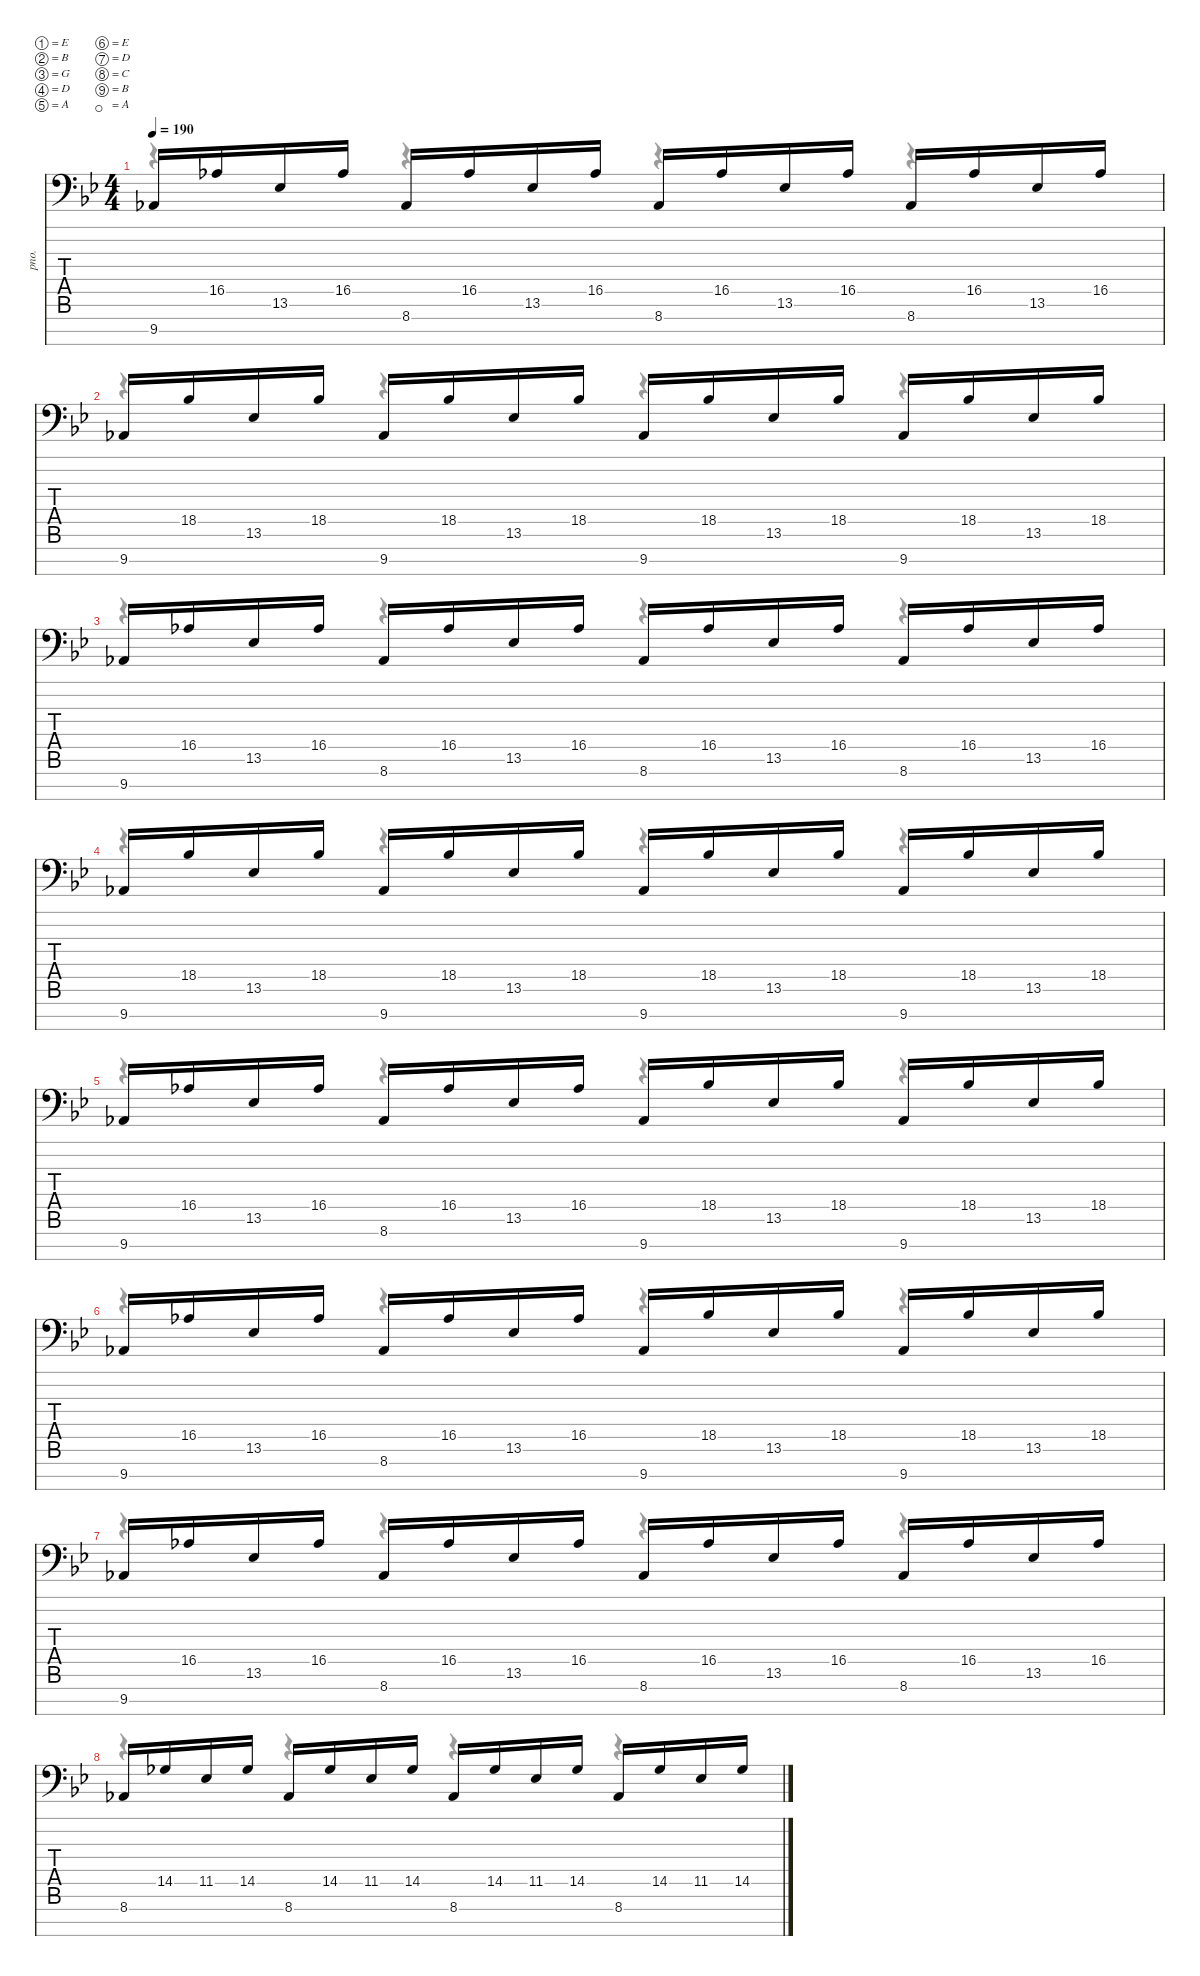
\defaultSystemsLayout 4
\hideDynamics
\bracketExtendMode nobrackets
\otherSystemsTrackNameOrientation horizontal
\track ("Left Hand" "pno.") {solo instrument acousticgrandpiano}
\staff {score tabs}
\tuning (E4 B3 G3 D3 A2 E2 D2 C2 B1 A1)
\voice
\ts (4 4)
\tempo 190
\clef f4
\ks bb
9.9{acc b}.16{dy f beam Up} 16.6{acc b}.16{beam Up} 13.7{acc b}.16{beam Up} 16.6{acc b}.16{beam Up} 8.8{acc b}.16{beam Up} 16.6{acc b}.16{beam Up} 13.7{acc b}.16{beam Up} 16.6{acc b}.16{beam Up} 8.8{acc b}.16{beam Up} 16.6{acc b}.16{beam Up} 13.7{acc b}.16{beam Up} 16.6{acc b}.16{beam Up} 8.8{acc b}.16{beam Up} 16.6{acc b}.16{beam Up} 13.7{acc b}.16{beam Up} 16.6{acc b}.16{beam Up} |
9.9{acc b}.16{beam Up} 18.6{acc b}.16{beam Up} 13.7{acc b}.16{beam Up} 18.6{acc b}.16{beam Up} 9.9{acc b}.16{beam Up} 18.6{acc b}.16{beam Up} 13.7{acc b}.16{beam Up} 18.6{acc b}.16{beam Up} 9.9{acc b}.16{beam Up} 18.6{acc b}.16{beam Up} 13.7{acc b}.16{beam Up} 18.6{acc b}.16{beam Up} 9.9{acc b}.16{beam Up} 18.6{acc b}.16{beam Up} 13.7{acc b}.16{beam Up} 18.6{acc b}.16{beam Up} |
9.9{acc b}.16{beam Up} 16.6{acc b}.16{beam Up} 13.7{acc b}.16{beam Up} 16.6{acc b}.16{beam Up} 8.8{acc b}.16{beam Up} 16.6{acc b}.16{beam Up} 13.7{acc b}.16{beam Up} 16.6{acc b}.16{beam Up} 8.8{acc b}.16{beam Up} 16.6{acc b}.16{beam Up} 13.7{acc b}.16{beam Up} 16.6{acc b}.16{beam Up} 8.8{acc b}.16{beam Up} 16.6{acc b}.16{beam Up} 13.7{acc b}.16{beam Up} 16.6{acc b}.16{beam Up} |
9.9{acc b}.16{beam Up} 18.6{acc b}.16{beam Up} 13.7{acc b}.16{beam Up} 18.6{acc b}.16{beam Up} 9.9{acc b}.16{beam Up} 18.6{acc b}.16{beam Up} 13.7{acc b}.16{beam Up} 18.6{acc b}.16{beam Up} 9.9{acc b}.16{beam Up} 18.6{acc b}.16{beam Up} 13.7{acc b}.16{beam Up} 18.6{acc b}.16{beam Up} 9.9{acc b}.16{beam Up} 18.6{acc b}.16{beam Up} 13.7{acc b}.16{beam Up} 18.6{acc b}.16{beam Up} |
9.9{acc b}.16{beam Up} 16.6{acc b}.16{beam Up} 13.7{acc b}.16{beam Up} 16.6{acc b}.16{beam Up} 8.8{acc b}.16{beam Up} 16.6{acc b}.16{beam Up} 13.7{acc b}.16{beam Up} 16.6{acc b}.16{beam Up} 9.9{acc b}.16{beam Up} 18.6{acc b}.16{beam Up} 13.7{acc b}.16{beam Up} 18.6{acc b}.16{beam Up} 9.9{acc b}.16{beam Up} 18.6{acc b}.16{beam Up} 13.7{acc b}.16{beam Up} 18.6{acc b}.16{beam Up} |
9.9{acc b}.16{beam Up} 16.6{acc b}.16{beam Up} 13.7{acc b}.16{beam Up} 16.6{acc b}.16{beam Up} 8.8{acc b}.16{beam Up} 16.6{acc b}.16{beam Up} 13.7{acc b}.16{beam Up} 16.6{acc b}.16{beam Up} 9.9{acc b}.16{beam Up} 18.6{acc b}.16{beam Up} 13.7{acc b}.16{beam Up} 18.6{acc b}.16{beam Up} 9.9{acc b}.16{beam Up} 18.6{acc b}.16{beam Up} 13.7{acc b}.16{beam Up} 18.6{acc b}.16{beam Up} |
9.9{acc b}.16{beam Up} 16.6{acc b}.16{beam Up} 13.7{acc b}.16{beam Up} 16.6{acc b}.16{beam Up} 8.8{acc b}.16{beam Up} 16.6{acc b}.16{beam Up} 13.7{acc b}.16{beam Up} 16.6{acc b}.16{beam Up} 8.8{acc b}.16{beam Up} 16.6{acc b}.16{beam Up} 13.7{acc b}.16{beam Up} 16.6{acc b}.16{beam Up} 8.8{acc b}.16{beam Up} 16.6{acc b}.16{beam Up} 13.7{acc b}.16{beam Up} 16.6{acc b}.16{beam Up} |
8.8{acc b}.16{beam Up} 14.6{acc b}.16{beam Up} 11.6{acc b}.16{beam Up} 14.6{acc b}.16{beam Up} 8.8{acc b}.16{beam Up} 14.6{acc b}.16{beam Up} 11.6{acc b}.16{beam Up} 14.6{acc b}.16{beam Up} 8.8{acc b}.16{beam Up} 14.6{acc b}.16{beam Up} 11.6{acc b}.16{beam Up} 14.6{acc b}.16{beam Up} 8.8{acc b}.16{beam Up} 14.6{acc b}.16{beam Up} 11.6{acc b}.16{beam Up} 14.6{acc b}.16{beam Up}
\voice
\clef f4
\ottava regular
\simile none
\ks bb
r.4{dy mf beam Down} r.4{beam Down} r.4{beam Down} r.4{beam Down} |
r.4{beam Down} r.4{beam Down} r.4{beam Down} r.4{beam Down} |
r.4{beam Down} r.4{beam Down} r.4{beam Down} r.4{beam Down} |
r.4{beam Down} r.4{beam Down} r.4{beam Down} r.4{beam Down} |
r.4{beam Down} r.4{beam Down} r.4{beam Down} r.4{beam Down} |
r.4{beam Down} r.4{beam Down} r.4{beam Down} r.4{beam Down} |
r.4{beam Down} r.4{beam Down} r.4{beam Down} r.4{beam Down} |
r.4{beam Down} r.4{beam Down} r.4{beam Down} r.4{beam Down}
